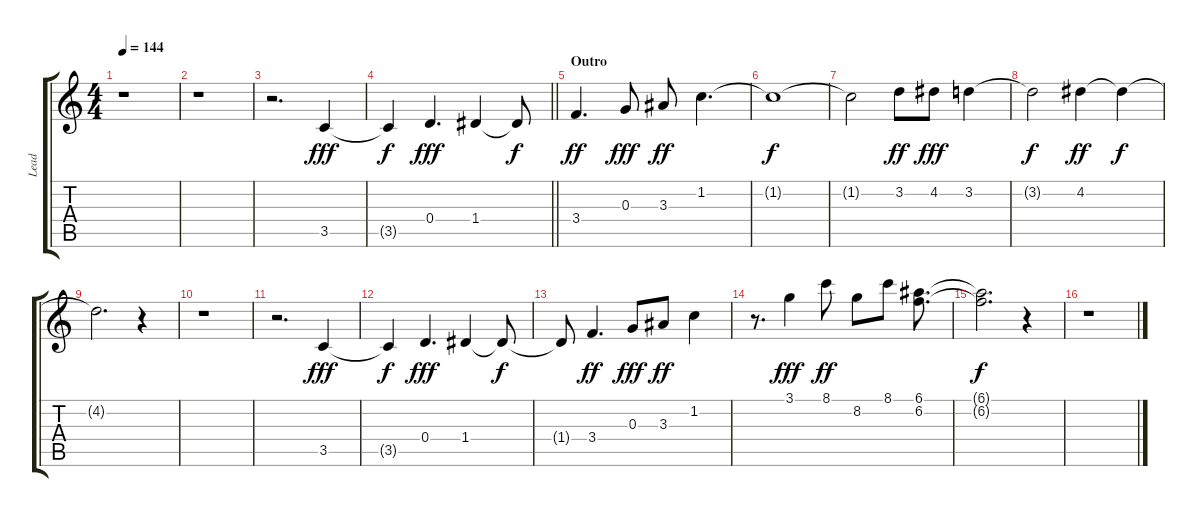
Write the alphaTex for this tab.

\track ("Lead" "Lead") {instrument electricguitarjazz}
\staff {score tabs}
\tuning (E4 B3 G3 D3 A2 E2) {hide}
\ts (4 4)
\tempo 144
\clef g2
\ks c
r.1{dy f} |
r.1 |
r.2{d} 3.5.4{dy fff} |
\barLineRight lightlight
3.5{t}.4{dy f} 0.4.4{d dy fff} 1.4.4 1.4{t}.8{dy f} |
\section ("" "Outro")
3.4.4{d dy ff} 0.3.8{dy fff} 3.3.8{dy ff} 1.2.4{d} |
1.2{t}.1{dy f} |
1.2{t}.2 3.2.8{dy ff} 4.2.8{dy fff} 3.2.4 |
3.2{t}.2{dy f} 4.2.4{dy ff} 4.2{t}.4{dy f} |
4.2{t}.2{d} r.4 |
r.1 |
r.2{d} 3.5.4{dy fff} |
3.5{t}.4{dy f} 0.4.4{d dy fff} 1.4.4 1.4{t}.8{dy f} |
1.4{t}.8 3.4.4{d dy ff} 0.3.8{dy fff} 3.3.8{dy ff} 1.2.4 |
r.8{d} 3.1.4{dy fff} 8.1.8{dy ff} 8.2.8 8.1.8 (6.1 6.2).8{d} |
(6.1{t} 6.2{t}).2{d dy f} r.4 |
r.1
